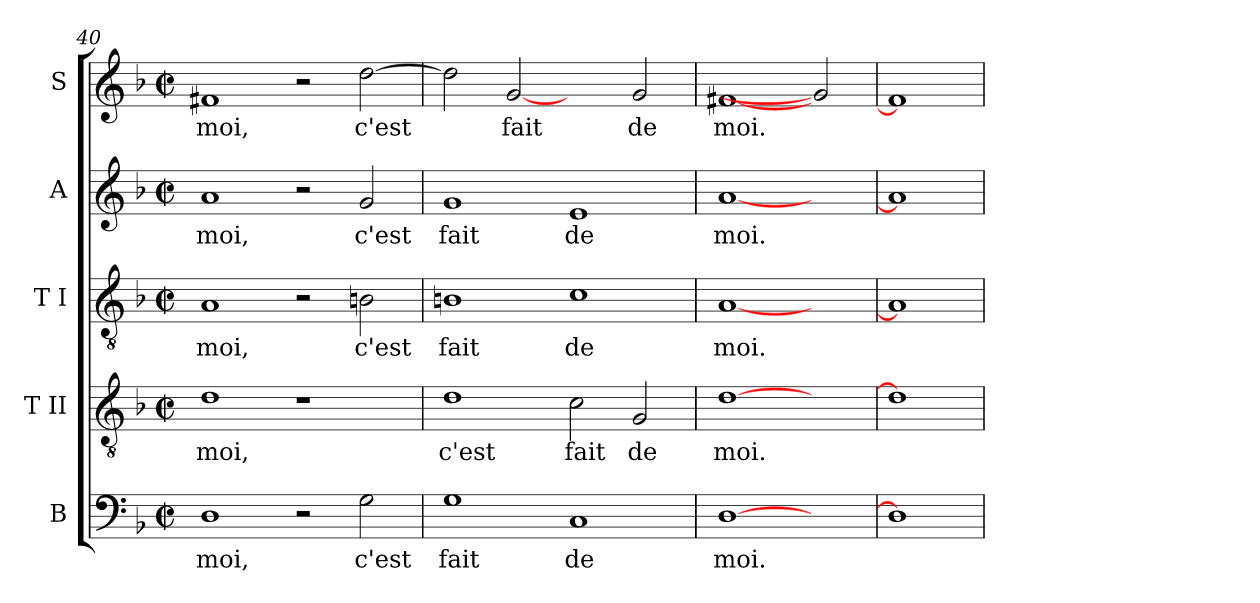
**kern	**text	**kern	**text	**kern	**text	**kern	**text	**kern	**text
*part5	*part5	*part4	*part4	*part3	*part3	*part2	*part2	*part1	*part1
*staff5	*staff5	*staff4	*staff4	*staff3	*staff3	*staff2	*staff2	*staff1	*staff1
*I"B	*	*I"T II	*	*I"T I	*	*I"A	*	*I"S	*
*clefF4	*	*clefGv2	*	*clefGv2	*	*clefG2	*	*clefG2	*
*k[b-]	*	*k[b-]	*	*k[b-]	*	*k[b-]	*	*k[b-]	*
*F:	*	*F:	*	*F:	*	*F:	*	*F:	*
*M2/2	*	*M2/2	*	*M2/2	*	*M2/2	*	*M2/2	*
*met(c|)	*	*met(c|)	*	*met(c|)	*	*met(c|)	*	*met(c|)	*
=40	=40	=40	=40	=40	=40	=40	=40	=40	=40
!	!LO:LY:b	!	!LO:LY:b:cj	!	!LO:LY:b:cj	!	!LO:LY:b	!	!LO:LY:b:cj
1D	moi,	1d	moi,	1A	moi,	1a	moi,	1f#X	moi,
2r	.	1r	.	2r	.	2r	.	2r	.
!	!LO:LY:b	!	!	!	!LO:LY:b:cj	!	!LO:LY:b	!	!LO:LY:b:cj
2G\	c'est	.	.	2Bn\	c'est	2g/	c'est	[>2dd\	c'est
=41	=41	=41	=41	=41	=41	=41	=41	=41	=41
!	!LO:LY:b	!	!LO:LY:b:cj	!	!LO:LY:b:cj	!	!LO:LY:b	!	!LO:LY:b:cj
1G	fait	1d	c'est	1Bn	fait	1g	fait	2dd\]	.
!	!	!	!	!	!	!	!	!	!LO:LY:b:cj
.	.	.	.	.	.	.	.	[2g	fait
!	!LO:LY:b	!	!LO:LY:b:cj	!	!LO:LY:b:cj	!	!LO:LY:b	!	!
1C	de	2c\	fait	1c	de	1e	de	2ryy	.
!	!	!	!LO:LY:b:cj	!	!	!	!	!	!LO:LY:b:cj
.	.	2G/	de	.	.	.	.	2g/	de
=42	=42	=42	=42	=42	=42	=42	=42	=42	=42
!	!LO:LY:b	!	!LO:LY:b:cj	!	!LO:LY:b:cj	!	!LO:LY:b	!	!LO:LY:b:cj
[1D	moi.	[1d	moi.	[1A	moi.	[1a	moi.	[1f#X	moi.
2ryy	.	2ryy	.	2ryy	.	2ryy	.	2g]	.
=43	=43	=43	=43	=43	=43	=43	=43	=43	=43
1D]	.	1d]	.	1A]	.	1a]	.	1f#]	.
=	=	=	=	=	=	=	=	=	=
*-	*-	*-	*-	*-	*-	*-	*-	*-	*-
